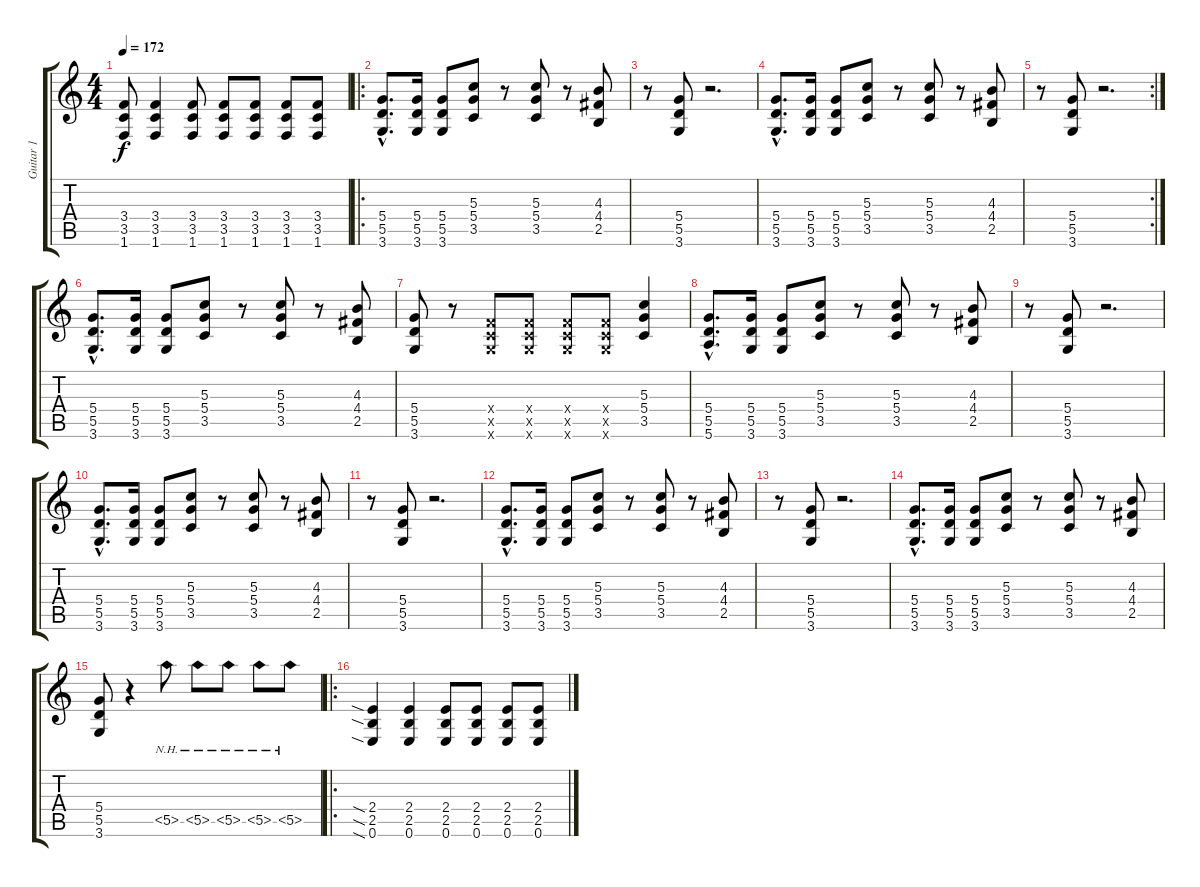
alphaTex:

\track ("Guitar 1" "Guitar 1") {instrument overdrivenguitar}
\staff {score tabs}
\tuning (E4 B3 G3 D3 A2 E2) {hide}
\ts (4 4)
\tempo 172
\clef g2
\ks c
(3.4{t} 3.5{t} 1.6{t}).8{dy f} (3.4 3.5 1.6).4 (3.4 3.5 1.6).8 (3.4 3.5 1.6).8 (3.4 3.5 1.6).8 (3.4 3.5 1.6).8 (3.4 3.5 1.6).8 |
\ro
(5.4{hac} 5.5{hac} 3.6{hac}).8{d} (5.4 5.5 3.6).16 (5.4 5.5 3.6).8 (5.3 5.4 3.5).8 r.8 (5.3 5.4 3.5).8 r.8 (4.3 4.4 2.5).8 |
r.8 (5.4 5.5 3.6).8 r.2{d} |
(5.4{hac} 5.5{hac} 3.6{hac}).8{d} (5.4 5.5 3.6).16 (5.4 5.5 3.6).8 (5.3 5.4 3.5).8 r.8 (5.3 5.4 3.5).8 r.8 (4.3 4.4 2.5).8 |
\rc 2
r.8 (5.4 5.5 3.6).8 r.2{d} |
(5.4{hac} 5.5{hac} 3.6{hac}).8{d} (5.4 5.5 3.6).16 (5.4 5.5 3.6).8 (5.3 5.4 3.5).8 r.8 (5.3 5.4 3.5).8 r.8 (4.3 4.4 2.5).8 |
(5.4 5.5 3.6).8 r.8 (3.4{x} 3.5{x} 3.6{x}).8 (3.4{x} 3.5{x} 3.6{x}).8 (3.4{x} 3.5{x} 3.6{x}).8 (3.4{x} 3.5{x} 3.6{x}).8 (5.3 5.4 3.5).4 |
(5.4{hac} 5.5{hac} 5.6{hac}).8{d} (5.4 5.5 3.6).16 (5.4 5.5 3.6).8 (5.3 5.4 3.5).8 r.8 (5.3 5.4 3.5).8 r.8 (4.3 4.4 2.5).8 |
r.8 (5.4 5.5 3.6).8 r.2{d} |
(5.4{hac} 5.5{hac} 3.6{hac}).8{d} (5.4 5.5 3.6).16 (5.4 5.5 3.6).8 (5.3 5.4 3.5).8 r.8 (5.3 5.4 3.5).8 r.8 (4.3 4.4 2.5).8 |
r.8 (5.4 5.5 3.6).8 r.2{d} |
(5.4{hac} 5.5{hac} 3.6{hac}).8{d} (5.4 5.5 3.6).16 (5.4 5.5 3.6).8 (5.3 5.4 3.5).8 r.8 (5.3 5.4 3.5).8 r.8 (4.3 4.4 2.5).8 |
r.8 (5.4 5.5 3.6).8 r.2{d} |
(5.4{hac} 5.5{hac} 3.6{hac}).8{d} (5.4 5.5 3.6).16 (5.4 5.5 3.6).8 (5.3 5.4 3.5).8 r.8 (5.3 5.4 3.5).8 r.8 (4.3 4.4 2.5).8 |
(5.4 5.5 3.6).8 r.4 5.5{nh}.8 5.5{nh}.8 5.5{nh}.8 5.5{nh}.8 5.5{nh}.8 |
\ro
(2.4{sia} 2.5{sia} 0.6{sia}).4 (2.4 2.5 0.6).4 (2.4 2.5 0.6).8 (2.4 2.5 0.6).8 (2.4 2.5 0.6).8 (2.4 2.5 0.6).8
